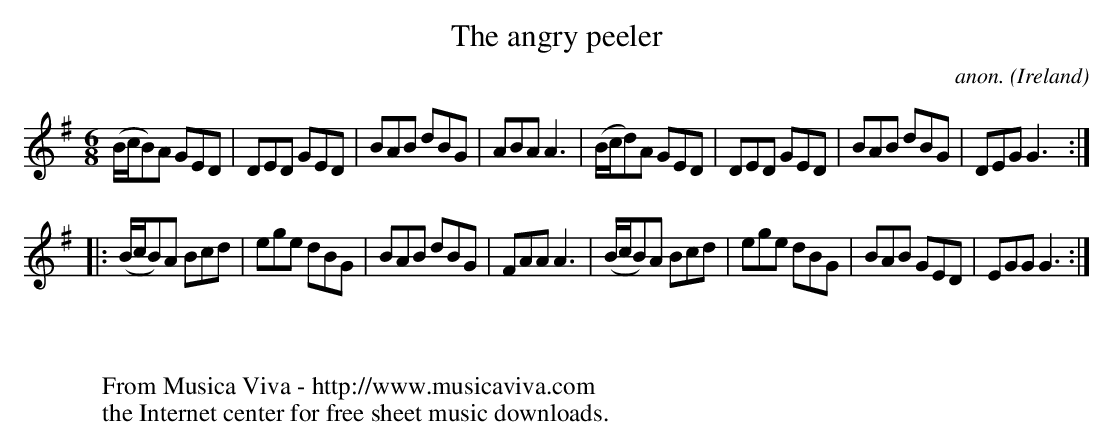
X:1
T:The angry peeler
C:anon.
O:Ireland
M:6/8
L:1/8
K:G
(B/c/B)A GED|DED GED|BAB dBG|ABA A3|(B/c/d)A GED|DED GED|BAB dBG|DEG G3:|
|:(B/c/B)A Bcd|ege dBG|BAB dBG|FAA A3|(B/c/B)A Bcd|ege dBG|BAB GED|EGG G3:|
W:
W:
W: From Musica Viva - http://www.musicaviva.com
W: the Internet center for free sheet music downloads.
